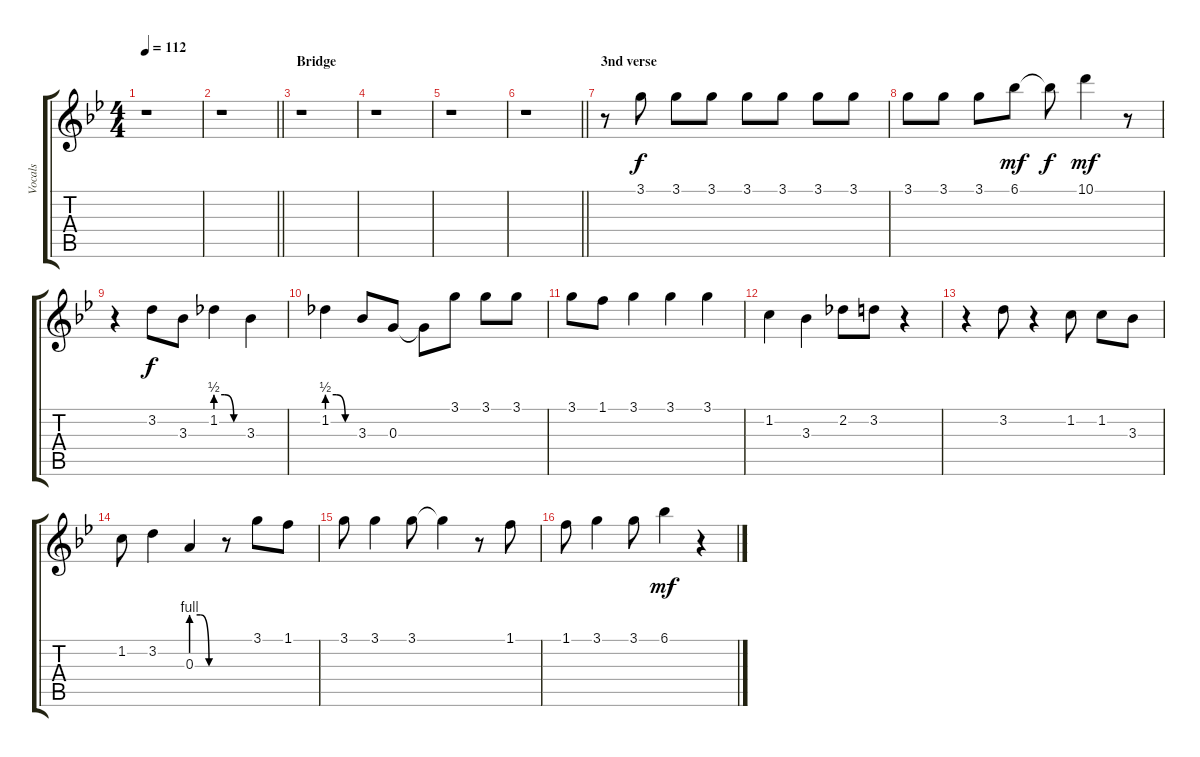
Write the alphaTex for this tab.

\track ("Vocals" "Vocals") {instrument overdrivenguitar}
\staff {score tabs}
\tuning (E4 B3 G3 D3 A2 E2) {hide}
\ts (4 4)
\tempo 112
\clef g2
\ks bb
r.1{dy f} |
\barLineRight lightlight
r.1 |
\section ("" "Bridge")
r.1 |
r.1 |
r.1 |
\barLineRight lightlight
r.1 |
\section ("" "3nd verse")
r.8 3.1.8 3.1.8 3.1.8 3.1.8 3.1.8 3.1.8 3.1.8 |
3.1.8 3.1.8 3.1.8 6.1.8{dy mf} 6.1{t}.8{dy f} 10.1.4{dy mf} r.8 |
r.4 3.2.8{dy f} 3.3.8 1.2{be (custom 0 2 20 2 40 0 60 0)}.4 3.3.4 |
1.2{be (custom 0 2 20 2 40 0 60 0)}.4 3.3.8 0.3.8 0.3{t}.8 3.1.8 3.1.8 3.1.8 |
3.1.8 1.1.8 3.1.4 3.1.4 3.1.4 |
1.2.4 3.3.4 2.2.8 3.2.8 r.4 |
r.4 3.2.8 r.4 1.2.8 1.2.8 3.3.8 |
1.2.8 3.2.4 0.3{be (custom 0 4 20 4 40 0 60 0)}.4 r.8 3.1.8 1.1.8 |
3.1.8 3.1.4 3.1.8 3.1{t}.4 r.8 1.1.8 |
1.1.8 3.1.4 3.1.8 6.1.4{dy mf} r.4
